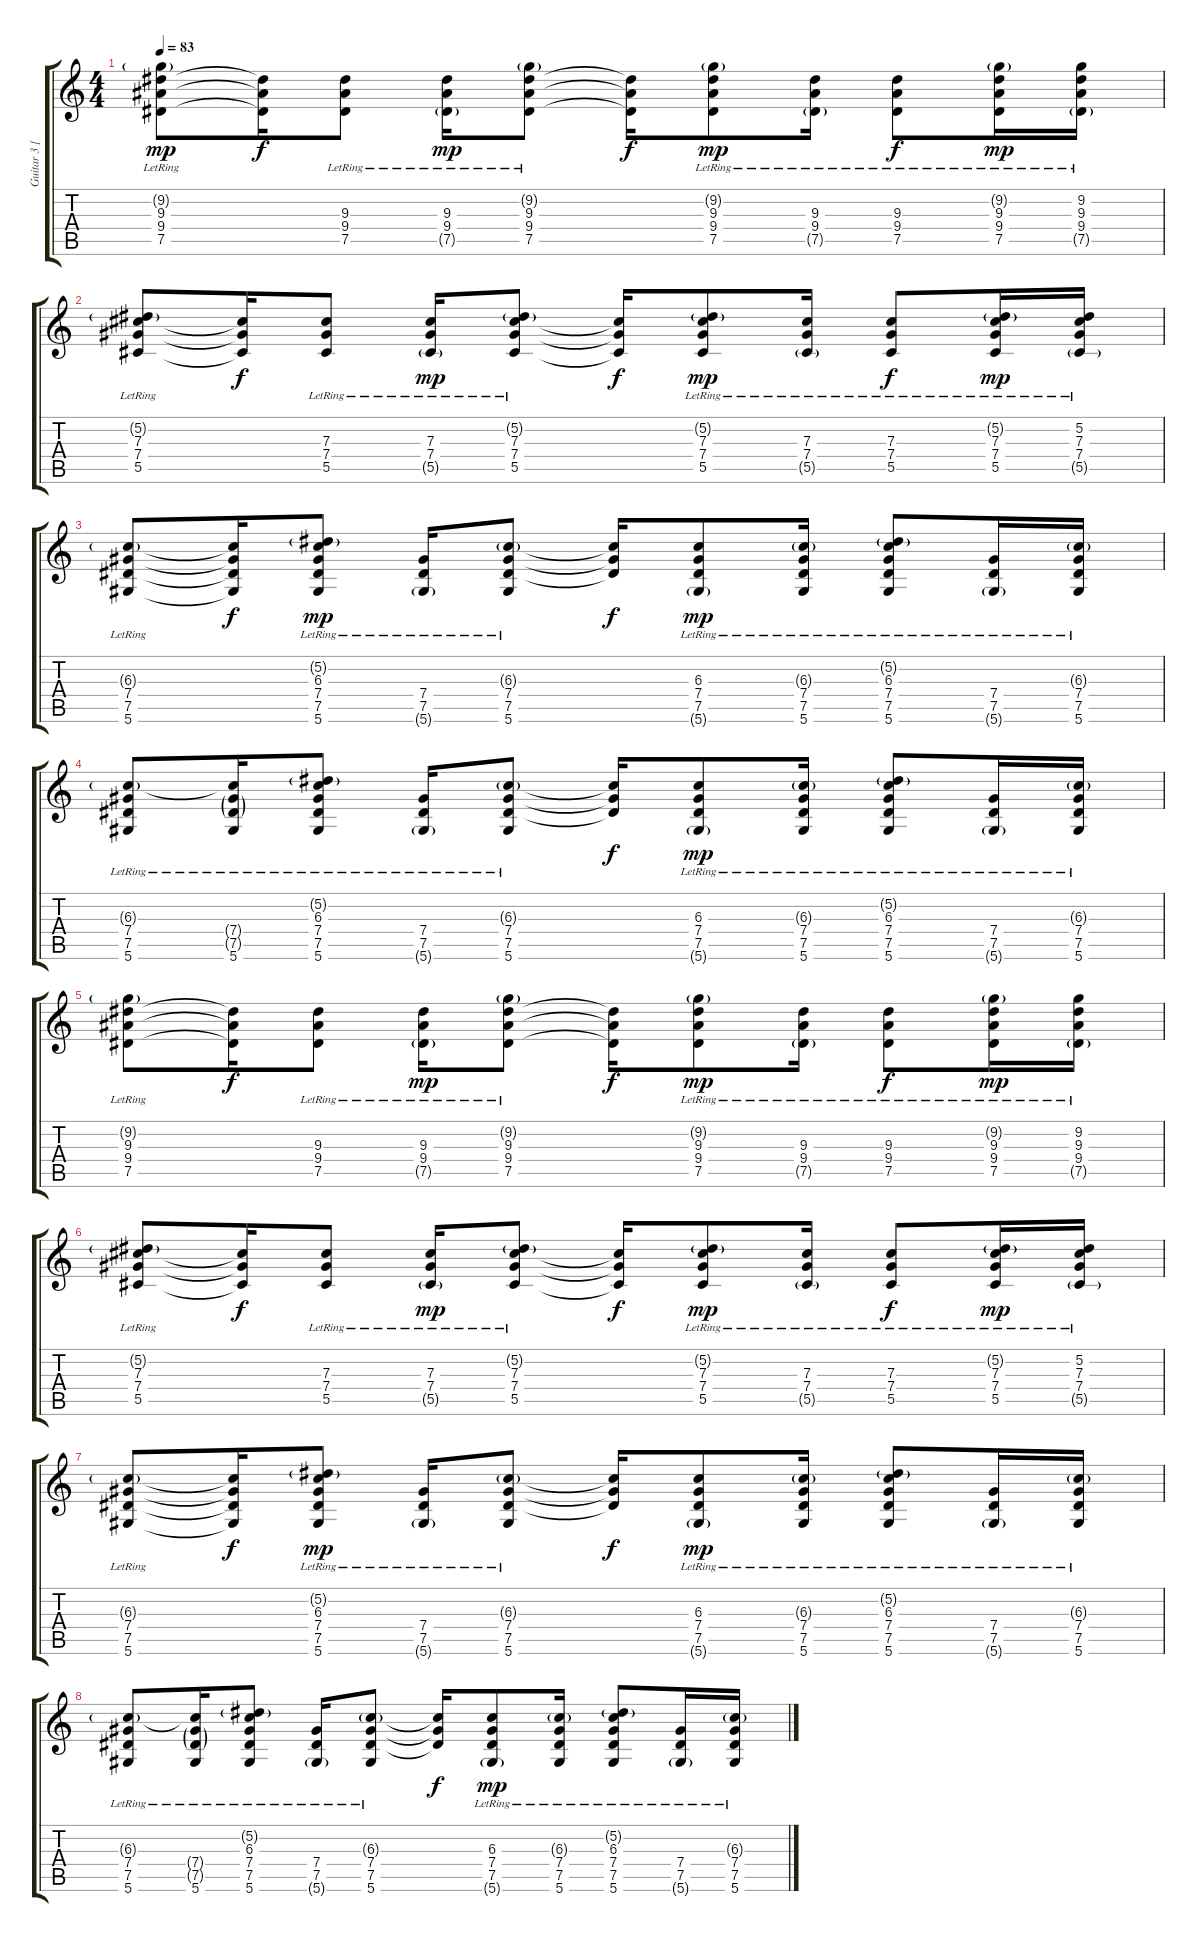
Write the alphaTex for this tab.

\track ("Guitar 3 [chords]" "Guitar 3 [") {instrument acousticguitarsteel}
\staff {score tabs}
\tuning (Eb4 Bb3 Gb3 Db3 Ab2 Eb2) {hide}
\ts (4 4)
\tempo 83
\clef g2
\ks c
(9.2{g lr} 9.3{lr} 9.4{lr} 7.5{lr}).8{dy mp} (9.3{t} 9.4{t} 7.5{t}).16{dy f} (9.3{lr} 9.4{lr} 7.5{lr}).8 (9.3{lr} 9.4{lr} 7.5{g lr}).16{dy mp} (9.2{g lr} 9.3{lr} 9.4{lr} 7.5{lr}).8 (9.3{t} 9.4{t} 7.5{t}).16{dy f} (9.2{g lr} 9.3{lr} 9.4{lr} 7.5{lr}).8{dy mp} (9.3{lr} 9.4{lr} 7.5{g lr}).16 (9.3{lr} 9.4{lr} 7.5{lr}).8{dy f} (9.2{g lr} 9.3{lr} 9.4{lr} 7.5{lr}).16{dy mp} (9.2{lr} 9.3{lr} 9.4{lr} 7.5{g lr}).16 |
(5.2{g lr} 7.3{lr} 7.4{lr} 5.5{lr}).8 (7.3{t} 7.4{t} 5.5{t}).16{dy f} (7.3{lr} 7.4{lr} 5.5{lr}).8 (7.3{lr} 7.4{lr} 5.5{g lr}).16{dy mp} (5.2{g lr} 7.3{lr} 7.4{lr} 5.5{lr}).8 (7.3{t} 7.4{t} 5.5{t}).16{dy f} (5.2{g lr} 7.3{lr} 7.4{lr} 5.5{lr}).8{dy mp} (7.3{lr} 7.4{lr} 5.5{g lr}).16 (7.3{lr} 7.4{lr} 5.5{lr}).8{dy f} (5.2{g lr} 7.3{lr} 7.4{lr} 5.5{lr}).16{dy mp} (5.2{lr} 7.3{lr} 7.4{lr} 5.5{g lr}).16 |
(6.3{g lr} 7.4{lr} 7.5{lr} 5.6{lr}).8 (6.3{t} 7.4{t} 7.5{t} 5.6{t}).16{dy f} (5.2{g lr} 6.3{lr} 7.4{lr} 7.5{lr} 5.6{lr}).8{dy mp} (7.4{lr} 7.5{lr} 5.6{g lr}).16 (6.3{g lr} 7.4{lr} 7.5{lr} 5.6{lr}).8 (6.3{t} 7.4{t} 7.5{t}).16{dy f} (6.3{lr} 7.4{lr} 7.5{lr} 5.6{g lr}).8{dy mp} (6.3{g lr} 7.4{lr} 7.5{lr} 5.6{lr}).16 (5.2{g lr} 6.3{lr} 7.4{lr} 7.5{lr} 5.6{lr}).8 (7.4{lr} 7.5{lr} 5.6{g lr}).16 (6.3{g lr} 7.4{lr} 7.5{lr} 5.6{lr}).16 |
(6.3{g lr} 7.4{lr} 7.5{lr} 5.6{lr}).8 (6.3{t} 7.4{g lr} 7.5{g lr} 5.6{lr}).16 (5.2{g lr} 6.3{lr} 7.4{lr} 7.5{lr} 5.6{lr}).8 (7.4{lr} 7.5{lr} 5.6{g lr}).16 (6.3{g lr} 7.4{lr} 7.5{lr} 5.6{lr}).8 (6.3{t} 7.4{t} 7.5{t}).16{dy f} (6.3{lr} 7.4{lr} 7.5{lr} 5.6{g lr}).8{dy mp} (6.3{g lr} 7.4{lr} 7.5{lr} 5.6{lr}).16 (5.2{g lr} 6.3{lr} 7.4{lr} 7.5{lr} 5.6{lr}).8 (7.4{lr} 7.5{lr} 5.6{g lr}).16 (6.3{g lr} 7.4{lr} 7.5{lr} 5.6{lr}).16 |
(9.2{g lr} 9.3{lr} 9.4{lr} 7.5{lr}).8 (9.3{t} 9.4{t} 7.5{t}).16{dy f} (9.3{lr} 9.4{lr} 7.5{lr}).8 (9.3{lr} 9.4{lr} 7.5{g lr}).16{dy mp} (9.2{g lr} 9.3{lr} 9.4{lr} 7.5{lr}).8 (9.3{t} 9.4{t} 7.5{t}).16{dy f} (9.2{g lr} 9.3{lr} 9.4{lr} 7.5{lr}).8{dy mp} (9.3{lr} 9.4{lr} 7.5{g lr}).16 (9.3{lr} 9.4{lr} 7.5{lr}).8{dy f} (9.2{g lr} 9.3{lr} 9.4{lr} 7.5{lr}).16{dy mp} (9.2{lr} 9.3{lr} 9.4{lr} 7.5{g lr}).16 |
(5.2{g lr} 7.3{lr} 7.4{lr} 5.5{lr}).8 (7.3{t} 7.4{t} 5.5{t}).16{dy f} (7.3{lr} 7.4{lr} 5.5{lr}).8 (7.3{lr} 7.4{lr} 5.5{g lr}).16{dy mp} (5.2{g lr} 7.3{lr} 7.4{lr} 5.5{lr}).8 (7.3{t} 7.4{t} 5.5{t}).16{dy f} (5.2{g lr} 7.3{lr} 7.4{lr} 5.5{lr}).8{dy mp} (7.3{lr} 7.4{lr} 5.5{g lr}).16 (7.3{lr} 7.4{lr} 5.5{lr}).8{dy f} (5.2{g lr} 7.3{lr} 7.4{lr} 5.5{lr}).16{dy mp} (5.2{lr} 7.3{lr} 7.4{lr} 5.5{g lr}).16 |
(6.3{g lr} 7.4{lr} 7.5{lr} 5.6{lr}).8 (6.3{t} 7.4{t} 7.5{t} 5.6{t}).16{dy f} (5.2{g lr} 6.3{lr} 7.4{lr} 7.5{lr} 5.6{lr}).8{dy mp} (7.4{lr} 7.5{lr} 5.6{g lr}).16 (6.3{g lr} 7.4{lr} 7.5{lr} 5.6{lr}).8 (6.3{t} 7.4{t} 7.5{t}).16{dy f} (6.3{lr} 7.4{lr} 7.5{lr} 5.6{g lr}).8{dy mp} (6.3{g lr} 7.4{lr} 7.5{lr} 5.6{lr}).16 (5.2{g lr} 6.3{lr} 7.4{lr} 7.5{lr} 5.6{lr}).8 (7.4{lr} 7.5{lr} 5.6{g lr}).16 (6.3{g lr} 7.4{lr} 7.5{lr} 5.6{lr}).16 |
(6.3{g lr} 7.4{lr} 7.5{lr} 5.6{lr}).8 (6.3{t} 7.4{g lr} 7.5{g lr} 5.6{lr}).16 (5.2{g lr} 6.3{lr} 7.4{lr} 7.5{lr} 5.6{lr}).8 (7.4{lr} 7.5{lr} 5.6{g lr}).16 (6.3{g lr} 7.4{lr} 7.5{lr} 5.6{lr}).8 (6.3{t} 7.4{t} 7.5{t}).16{dy f} (6.3{lr} 7.4{lr} 7.5{lr} 5.6{g lr}).8{dy mp} (6.3{g lr} 7.4{lr} 7.5{lr} 5.6{lr}).16 (5.2{g lr} 6.3{lr} 7.4{lr} 7.5{lr} 5.6{lr}).8 (7.4{lr} 7.5{lr} 5.6{g lr}).16 (6.3{g lr} 7.4{lr} 7.5{lr} 5.6{lr}).16
